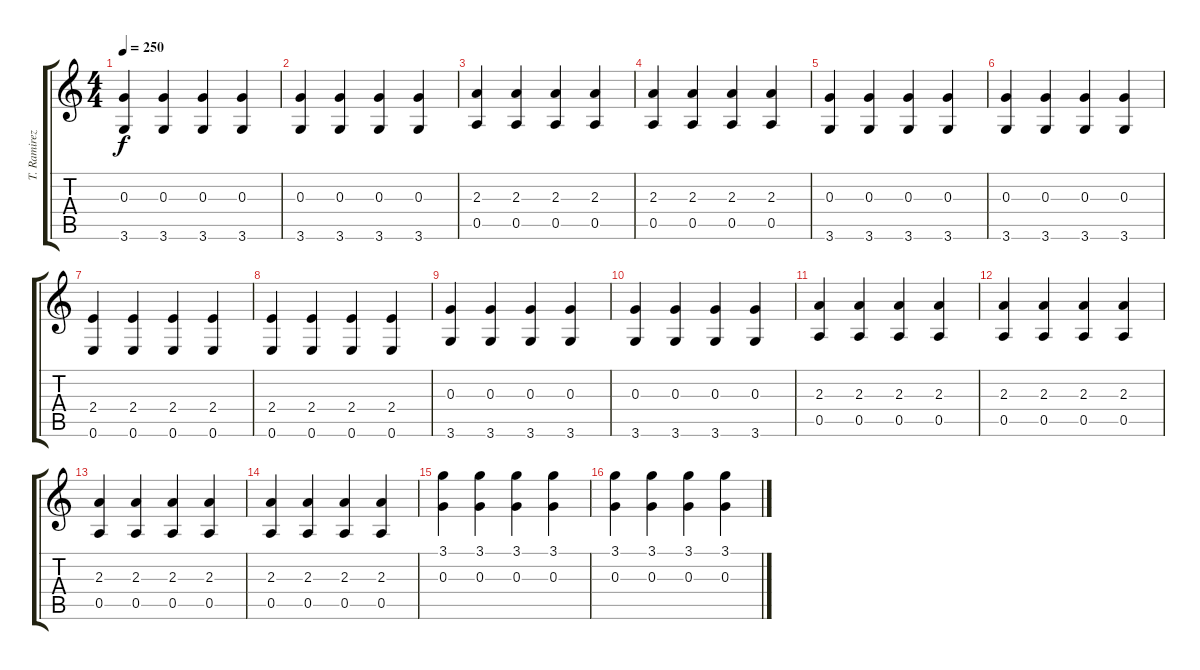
\track ("T. Ramirez" "T. Ramirez") {instrument distortionguitar}
\staff {score tabs}
\tuning (E4 B3 G3 D3 A2 E2) {hide}
\ts (4 4)
\tempo 250
\clef g2
\ks c
(0.3 3.6).4{dy f} (0.3 3.6).4 (0.3 3.6).4 (0.3 3.6).4 |
(0.3 3.6).4 (0.3 3.6).4 (0.3 3.6).4 (0.3 3.6).4 |
(2.3 0.5).4 (2.3 0.5).4 (2.3 0.5).4 (2.3 0.5).4 |
(2.3 0.5).4 (2.3 0.5).4 (2.3 0.5).4 (2.3 0.5).4 |
(0.3 3.6).4 (0.3 3.6).4 (0.3 3.6).4 (0.3 3.6).4 |
(0.3 3.6).4 (0.3 3.6).4 (0.3 3.6).4 (0.3 3.6).4 |
(2.4 0.6).4 (2.4 0.6).4 (2.4 0.6).4 (2.4 0.6).4 |
(2.4 0.6).4 (2.4 0.6).4 (2.4 0.6).4 (2.4 0.6).4 |
(0.3 3.6).4 (0.3 3.6).4 (0.3 3.6).4 (0.3 3.6).4 |
(0.3 3.6).4 (0.3 3.6).4 (0.3 3.6).4 (0.3 3.6).4 |
(2.3 0.5).4 (2.3 0.5).4 (2.3 0.5).4 (2.3 0.5).4 |
(2.3 0.5).4 (2.3 0.5).4 (2.3 0.5).4 (2.3 0.5).4 |
(2.3 0.5).4 (2.3 0.5).4 (2.3 0.5).4 (2.3 0.5).4 |
(2.3 0.5).4 (2.3 0.5).4 (2.3 0.5).4 (2.3 0.5).4 |
(3.1 0.3).4 (3.1 0.3).4 (3.1 0.3).4 (3.1 0.3).4 |
(3.1 0.3).4 (3.1 0.3).4 (3.1 0.3).4 (3.1 0.3).4
